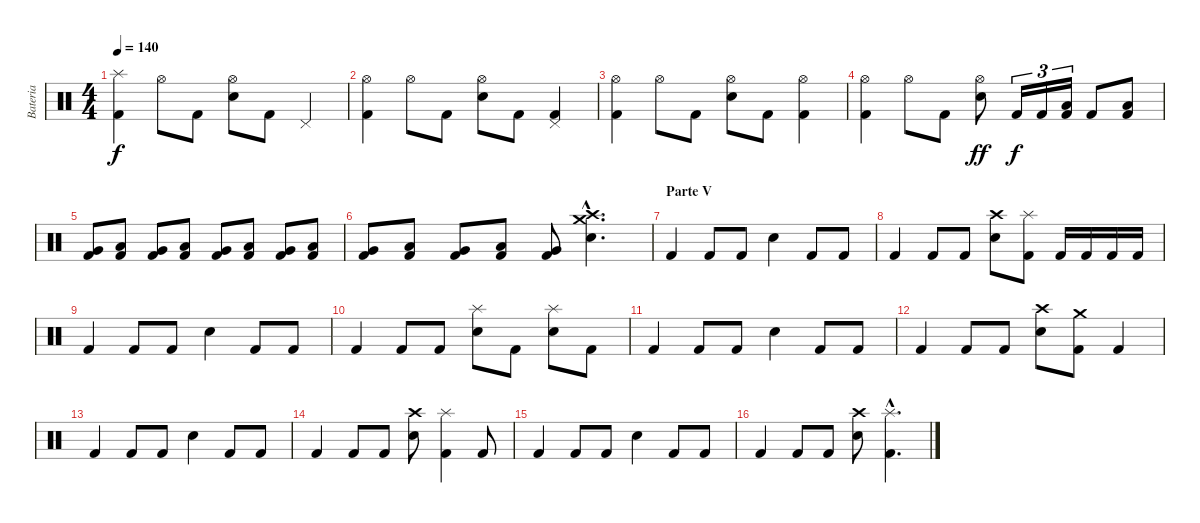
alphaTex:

\track ("Bateria" "Bateria") {instrument percussion}
\staff {score}
\articulation defaults
\ts (4 4)
\tempo 140
\clef neutral
\ks c
("Splash (hit)" "Kick (hit) 2").4{dy f} "Hi-Hat (open)".8 "Kick (hit) 2".8 ("Hi-Hat (open)" "Electric Snare (hit)").8 "Kick (hit) 2".8 "Pedal Hi-Hat (hit)".4 |
("Hi-Hat (open)" "Kick (hit) 2").4 "Hi-Hat (open)".8 "Kick (hit) 2".8 ("Hi-Hat (open)" "Electric Snare (hit)").8 "Kick (hit) 2".8 ("Pedal Hi-Hat (hit)" "Kick (hit) 2").4 |
("Hi-Hat (open)" "Kick (hit) 2").4 "Hi-Hat (open)".8 "Kick (hit) 2".8 ("Hi-Hat (open)" "Electric Snare (hit)").8 "Kick (hit) 2".8 ("Hi-Hat (open)" "Kick (hit) 2").4 |
("Hi-Hat (open)" "Kick (hit) 2").4 "Hi-Hat (open)".8 "Kick (hit) 2".8 ("Hi-Hat (open)" "Electric Snare (hit)").8{dy ff} "Kick (hit) 2".16{tu (3 2) dy f} "Kick (hit) 2".16{tu (3 2)} ("Low Floor Tom (hit)" "Kick (hit) 2").16{tu (3 2)} "Kick (hit) 2".8 ("Low Floor Tom (hit)" "Kick (hit) 2").8 |
("Very Low Tom (hit)" "Kick (hit) 2").8{volume 8} ("Low Floor Tom (hit)" "Kick (hit) 2").8{volume 14} ("Very Low Tom (hit)" "Kick (hit) 2").8 ("Low Floor Tom (hit)" "Kick (hit) 2").8 ("Very Low Tom (hit)" "Kick (hit) 2").8 ("Low Floor Tom (hit)" "Kick (hit) 2").8 ("Very Low Tom (hit)" "Kick (hit) 2").8 ("Low Floor Tom (hit)" "Kick (hit) 2").8 |
("Very Low Tom (hit)" "Kick (hit) 2").8 ("Low Floor Tom (hit)" "Kick (hit) 2").8 ("Very Low Tom (hit)" "Kick (hit) 2").8 ("Low Floor Tom (hit)" "Kick (hit) 2").8 ("Very Low Tom (hit)" "Kick (hit) 2").8 ("Crash medium (hit)"{hac} "Electric Snare (hit)"{hac} "Crash high (hit)"{hac}).4{d} |
\section ("" "Parte V")
"Kick (hit) 2".4{volume 14} "Kick (hit) 2".8 "Kick (hit) 2".8 "Electric Snare (hit)".4 "Kick (hit) 2".8 "Kick (hit) 2".8 |
"Kick (hit) 2".4 "Kick (hit) 2".8 "Kick (hit) 2".8 ("Crash high (hit)" "Electric Snare (hit)").8 ("Splash (hit)" "Kick (hit) 2").8 "Kick (hit) 2".16 "Kick (hit) 2".16 "Kick (hit) 2".16 "Kick (hit) 2".16 |
"Kick (hit) 2".4 "Kick (hit) 2".8 "Kick (hit) 2".8 "Electric Snare (hit)".4 "Kick (hit) 2".8 "Kick (hit) 2".8 |
"Kick (hit) 2".4 "Kick (hit) 2".8 "Kick (hit) 2".8 ("Electric Snare (hit)" "Splash (hit)").8 "Kick (hit) 2".8 ("Electric Snare (hit)" "Splash (hit)").8 "Kick (hit) 2".8 |
"Kick (hit) 2".4 "Kick (hit) 2".8 "Kick (hit) 2".8 "Electric Snare (hit)".4 "Kick (hit) 2".8 "Kick (hit) 2".8 |
"Kick (hit) 2".4 "Kick (hit) 2".8 "Kick (hit) 2".8 ("Crash high (hit)" "Electric Snare (hit)").8 ("Crash medium (hit)" "Kick (hit) 2").8 "Kick (hit) 2".4 |
"Kick (hit) 2".4 "Kick (hit) 2".8 "Kick (hit) 2".8 "Electric Snare (hit)".4 "Kick (hit) 2".8 "Kick (hit) 2".8 |
"Kick (hit) 2".4 "Kick (hit) 2".8 "Kick (hit) 2".8 ("Crash high (hit)" "Electric Snare (hit)").8 ("Splash (hit)" "Kick (hit) 2").4 "Kick (hit) 2".8 |
"Kick (hit) 2".4 "Kick (hit) 2".8 "Kick (hit) 2".8 "Electric Snare (hit)".4 "Kick (hit) 2".8 "Kick (hit) 2".8 |
"Kick (hit) 2".4 "Kick (hit) 2".8 "Kick (hit) 2".8 ("Crash high (hit)" "Electric Snare (hit)").8 ("Splash (hit)"{hac} "Kick (hit) 2"{hac}).4{d}
